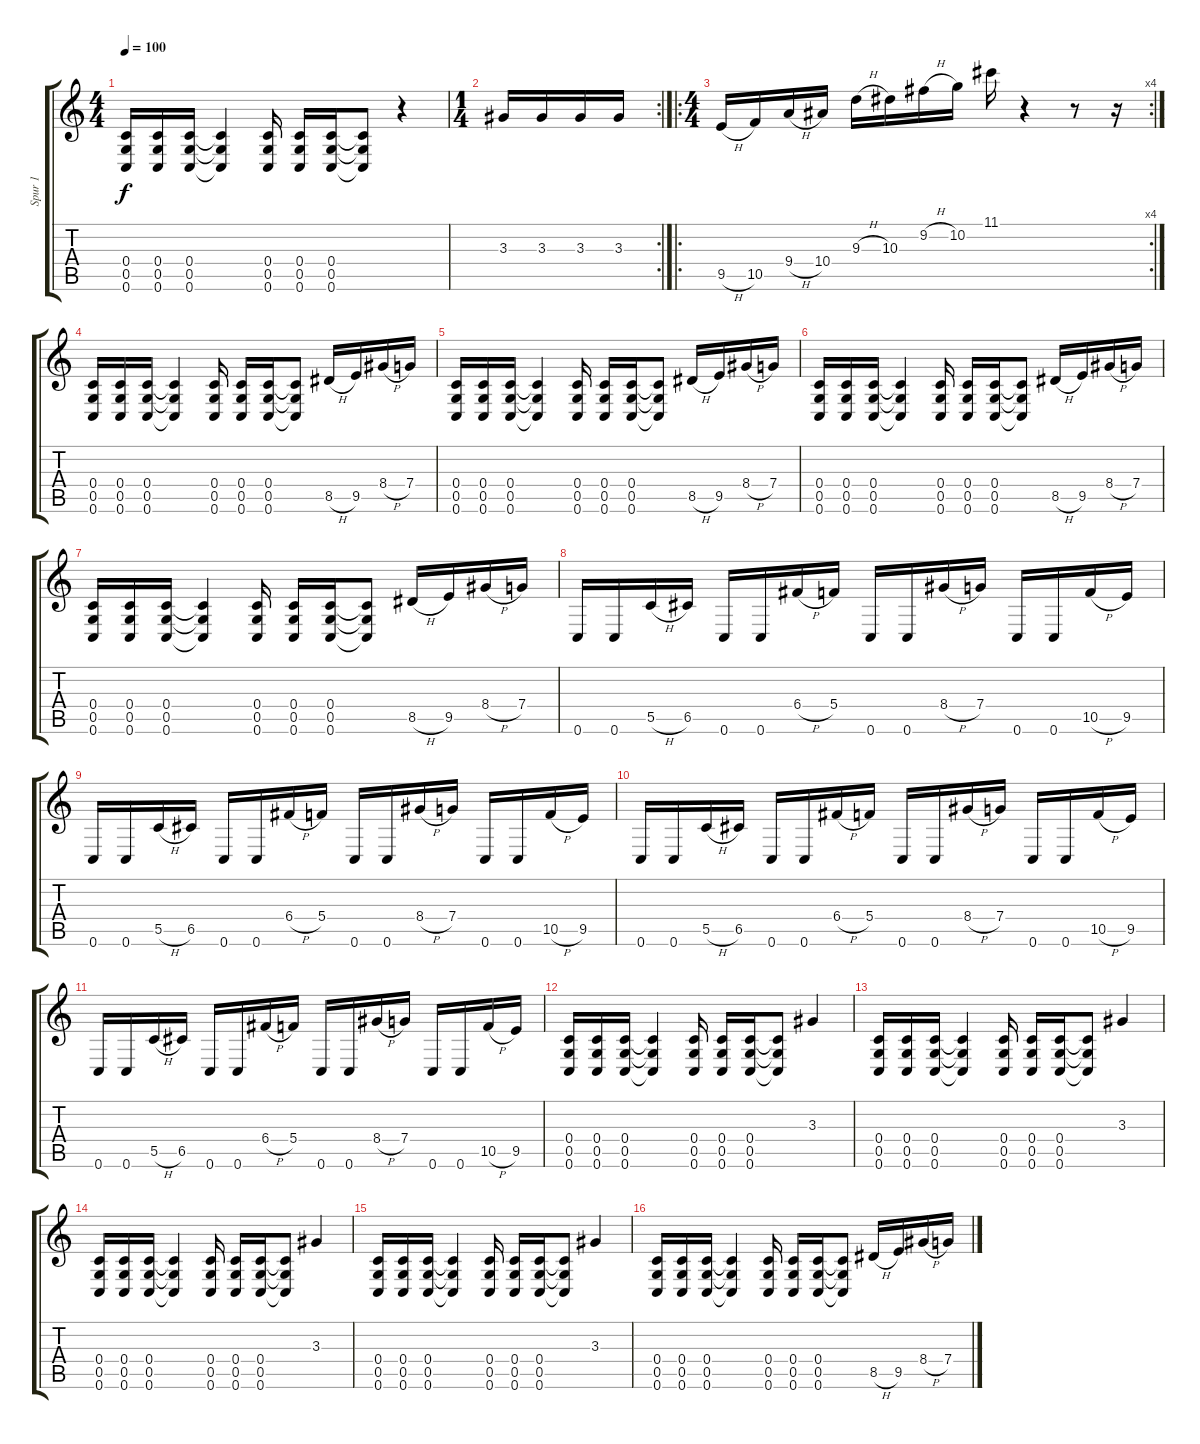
\track ("Spur 1" "Spur 1") {instrument distortionguitar}
\staff {score tabs}
\tuning (D4 A3 F3 C3 G2 C2) {hide}
\ts (4 4)
\tempo 100
\clef g2
\ks c
(0.4 0.5 0.6).16{dy f} (0.4 0.5 0.6).16 (0.4 0.5 0.6).16 (0.4{t} 0.5{t} 0.6{t}).4 (0.4 0.5 0.6).16 (0.4 0.5 0.6).16 (0.4 0.5 0.6).16 (0.4{t} 0.5{t} 0.6{t}).8 r.4 |
\rc 2
\ts (1 4)
3.3.16{instrument guitarharmonics} 3.3.16 3.3.16 3.3.16 |
\ro
\rc 4
\ts (4 4)
9.5{h}.16{instrument distortionguitar} 10.5.16 9.4{h}.16 10.4.16 9.3{h}.16 10.3.16 9.2{h}.16 10.2.16 11.1.16 r.4 r.8 r.16 |
(0.4 0.5 0.6).16 (0.4 0.5 0.6).16 (0.4 0.5 0.6).16 (0.4{t} 0.5{t} 0.6{t}).4 (0.4 0.5 0.6).16 (0.4 0.5 0.6).16 (0.4 0.5 0.6).16 (0.4{t} 0.5{t} 0.6{t}).8 8.5{h}.16 9.5.16 8.4{h}.16 7.4.16 |
(0.4 0.5 0.6).16 (0.4 0.5 0.6).16 (0.4 0.5 0.6).16 (0.4{t} 0.5{t} 0.6{t}).4 (0.4 0.5 0.6).16 (0.4 0.5 0.6).16 (0.4 0.5 0.6).16 (0.4{t} 0.5{t} 0.6{t}).8 8.5{h}.16 9.5.16 8.4{h}.16 7.4.16 |
(0.4 0.5 0.6).16 (0.4 0.5 0.6).16 (0.4 0.5 0.6).16 (0.4{t} 0.5{t} 0.6{t}).4 (0.4 0.5 0.6).16 (0.4 0.5 0.6).16 (0.4 0.5 0.6).16 (0.4{t} 0.5{t} 0.6{t}).8 8.5{h}.16 9.5.16 8.4{h}.16 7.4.16 |
(0.4 0.5 0.6).16 (0.4 0.5 0.6).16 (0.4 0.5 0.6).16 (0.4{t} 0.5{t} 0.6{t}).4 (0.4 0.5 0.6).16 (0.4 0.5 0.6).16 (0.4 0.5 0.6).16 (0.4{t} 0.5{t} 0.6{t}).8 8.5{h}.16 9.5.16 8.4{h}.16 7.4.16 |
0.6.16 0.6.16 5.5{h}.16 6.5.16 0.6.16 0.6.16 6.4{h}.16 5.4.16 0.6.16 0.6.16 8.4{h}.16 7.4.16 0.6.16 0.6.16 10.5{h}.16 9.5.16 |
0.6.16 0.6.16 5.5{h}.16 6.5.16 0.6.16 0.6.16 6.4{h}.16 5.4.16 0.6.16 0.6.16 8.4{h}.16 7.4.16 0.6.16 0.6.16 10.5{h}.16 9.5.16 |
0.6.16 0.6.16 5.5{h}.16 6.5.16 0.6.16 0.6.16 6.4{h}.16 5.4.16 0.6.16 0.6.16 8.4{h}.16 7.4.16 0.6.16 0.6.16 10.5{h}.16 9.5.16 |
0.6.16 0.6.16 5.5{h}.16 6.5.16 0.6.16 0.6.16 6.4{h}.16 5.4.16 0.6.16 0.6.16 8.4{h}.16 7.4.16 0.6.16 0.6.16 10.5{h}.16 9.5.16 |
(0.4 0.5 0.6).16 (0.4 0.5 0.6).16 (0.4 0.5 0.6).16 (0.4{t} 0.5{t} 0.6{t}).4 (0.4 0.5 0.6).16 (0.4 0.5 0.6).16 (0.4 0.5 0.6).16 (0.4{t} 0.5{t} 0.6{t}).8 3.3.4{instrument guitarharmonics} |
(0.4 0.5 0.6).16{instrument distortionguitar} (0.4 0.5 0.6).16 (0.4 0.5 0.6).16 (0.4{t} 0.5{t} 0.6{t}).4 (0.4 0.5 0.6).16 (0.4 0.5 0.6).16 (0.4 0.5 0.6).16 (0.4{t} 0.5{t} 0.6{t}).8 3.3.4{instrument guitarharmonics} |
(0.4 0.5 0.6).16{instrument distortionguitar} (0.4 0.5 0.6).16 (0.4 0.5 0.6).16 (0.4{t} 0.5{t} 0.6{t}).4 (0.4 0.5 0.6).16 (0.4 0.5 0.6).16 (0.4 0.5 0.6).16 (0.4{t} 0.5{t} 0.6{t}).8 3.3.4{instrument guitarharmonics} |
(0.4 0.5 0.6).16{instrument distortionguitar} (0.4 0.5 0.6).16 (0.4 0.5 0.6).16 (0.4{t} 0.5{t} 0.6{t}).4 (0.4 0.5 0.6).16 (0.4 0.5 0.6).16 (0.4 0.5 0.6).16 (0.4{t} 0.5{t} 0.6{t}).8 3.3.4{instrument guitarharmonics} |
(0.4 0.5 0.6).16{instrument distortionguitar} (0.4 0.5 0.6).16 (0.4 0.5 0.6).16 (0.4{t} 0.5{t} 0.6{t}).4 (0.4 0.5 0.6).16 (0.4 0.5 0.6).16 (0.4 0.5 0.6).16 (0.4{t} 0.5{t} 0.6{t}).8 8.5{h}.16 9.5.16 8.4{h}.16 7.4.16
